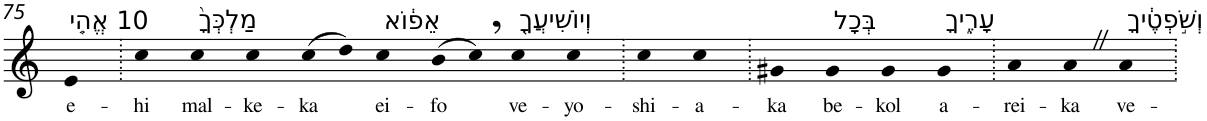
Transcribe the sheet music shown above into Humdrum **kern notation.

**kern	**text
*part1	*part1
*staff1	*staff1
*I"Piano	*
*I'Pno	*
!!LO:PB:g=z
*clefG2	*
*k[]	*
=75	=75
!LO:TX:a:t=10 אֱהִ֤י	!
!	!LO:LY:b
4e	e-
=76.	=76.
!	!LO:LY:b
4cc	-hi
!LO:TX:a:t=מַלְכְּךָ֙	!
!	!LO:LY:b
4cc	mal-
!	!LO:LY:b
4cc	-ke-
!	!LO:LY:b
(>8cc	-ka
8dd)	.
!LO:TX:a:t=אֵפ֔וֹא	!
!	!LO:LY:b
4cc	ei-
!	!LO:LY:b
(>8b	-fo
8cc,)	.
!LO:TX:a:t=וְיוֹשִׁיעֲךָ֖	!
!	!LO:LY:b
4cc	ve-
!	!LO:LY:b
4cc	-yo-
=77.	=77.
!	!LO:LY:b
4cc	-shi-
!	!LO:LY:b
4cc	-a-
=78.	=78.
!	!LO:LY:b
4g#X	-ka
!LO:TX:a:t=בְּכָל	!
!	!LO:LY:b
4g#	be-
!	!LO:LY:b
4g#	-kol
!LO:TX:a:t=עָרֶ֑יךָ	!
!	!LO:LY:b
4g#	a-
=79.	=79.
!	!LO:LY:b
4a	-rei-
!	!LO:LY:b
4aZ	-ka
!LO:TX:a:t=וְשֹׁ֣פְטֶ֔יךָ	!
!	!LO:LY:b
4a	ve-
=.	=.
*-	*-
